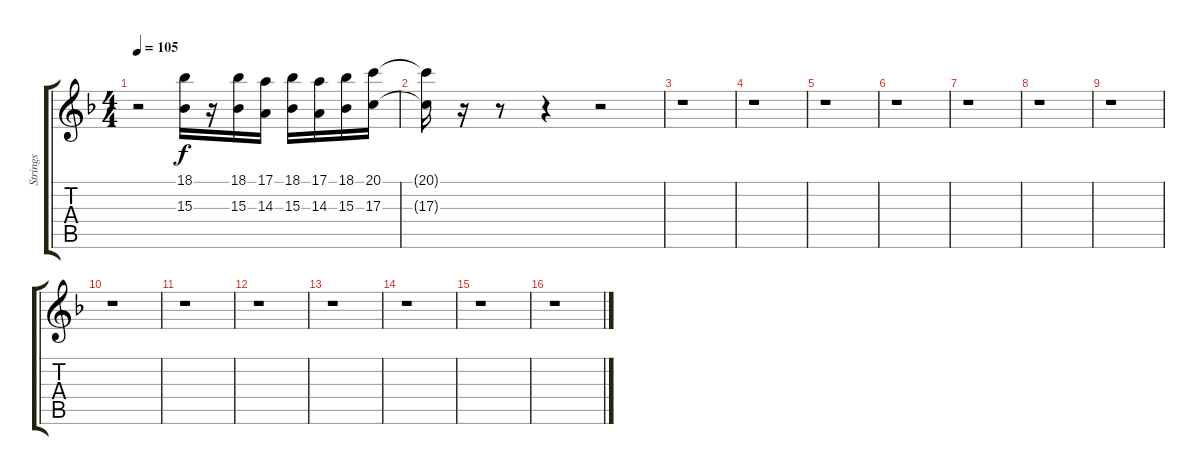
\track ("Strings" "Strings") {instrument stringensemble1}
\staff {score tabs}
\tuning (E4 B3 G3 D3 A2 E2) {hide}
\ts (4 4)
\tempo 105
\clef g2
\ks f
r.2{dy f} (18.1 15.3).16 r.16 (18.1 15.3).16 (17.1 14.3).16 (18.1 15.3).16 (17.1 14.3).16 (18.1 15.3).16 (20.1 17.3).16 |
(20.1{t} 17.3{t}).16 r.16 r.8 r.4 r.2 |
r.1 |
r.1 |
r.1 |
r.1 |
r.1 |
r.1 |
r.1 |
r.1 |
r.1 |
r.1 |
r.1 |
r.1 |
r.1 |
r.1
